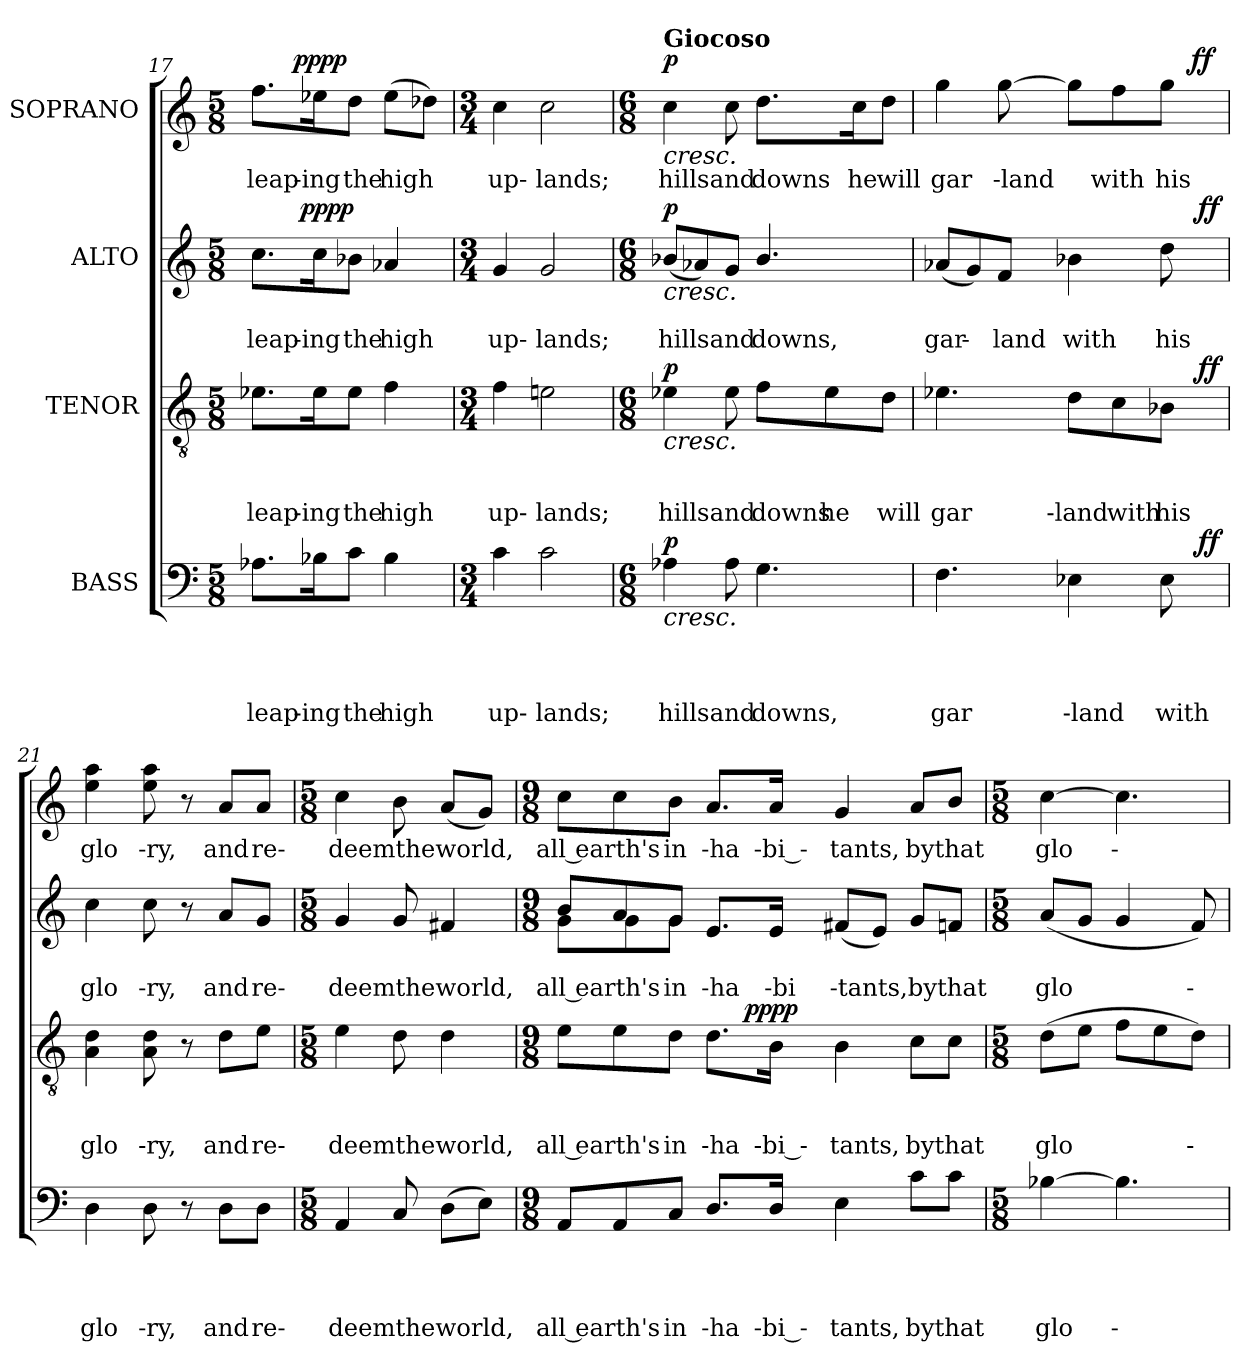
**kern	**text	**text	**text	**text	**dynam	**kern	**text	**text	**text	**dynam	**kern	**text	**text	**dynam	**kern	**text	**dynam
*part4	*part4	*part4	*part4	*part4	*part4	*part3	*part3	*part3	*part3	*part3	*part2	*part2	*part2	*part2	*part1	*part1	*part1
*staff4	*staff4	*staff4	*staff4	*staff4	*staff4	*staff3	*staff3	*staff3	*staff3	*staff3	*staff2	*staff2	*staff2	*staff2	*staff1	*staff1	*staff1
*I"BASS	*	*	*	*	*	*I"TENOR	*	*	*	*	*I"ALTO	*	*	*	*I"SOPRANO	*	*
*clefF4	*	*	*	*	*	*clefGv2	*	*	*	*	*clefG2	*	*	*	*clefG2	*	*
*k[]	*	*	*	*	*	*k[]	*	*	*	*	*k[]	*	*	*	*k[]	*	*
*C:	*	*	*	*	*	*C:	*	*	*	*	*C:	*	*	*	*C:	*	*
*M5/8	*	*	*	*	*	*M5/8	*	*	*	*	*M5/8	*	*	*	*M5/8	*	*
=17	=17	=17	=17	=17	=17	=17	=17	=17	=17	=17	=17	=17	=17	=17	=17	=17	=17
!	!	!	!	!LO:LY:b	!	!	!	!	!LO:LY:b	!	!	!	!LO:LY:b	!	!	!LO:LY:b	!
*	*	*	*	*	*	*	*	*	*	*	*^	*	*	*	*^	*	*
8.A-X\L	.	.	.	leap	.	8.e-X\L	.	.	leap	.	8.cc\L	8ryy	.	leap	.	8.ff\L	12..ryy	leap	.
.	.	.	.	.	.	.	.	.	.	.	.	32ryy	.	.	.	.	.	.	.
!	!	!	!	!	!	!	!	!	!	!	!	!	!	!	!	!	!	!	!LO:DY:b
.	.	.	.	.	.	.	.	.	.	.	.	.	.	.	.	.	3ryy	.	pppp
!	!	!	!	!	!	!	!	!	!	!	!	!	!	!	!LO:DY:b	!	!	!	!
.	.	.	.	.	.	.	.	.	.	.	.	4...ryy	.	.	pppp	.	.	.	.
!	!	!	!	!LO:LY:b:rj	!	!	!	!	!LO:LY:b:rj	!	!	!	!	!LO:LY:b:rj	!	!	!	!LO:LY:b:rj	!
16B-X\k	.	.	.	‐ing	.	16e-\k	.	.	‐ing	.	16cc\k	.	.	‐ing	.	16ee-X\k	.	‐ing	.
!	!	!	!	!LO:LY:b	!	!	!	!	!LO:LY:b	!	!	!	!	!LO:LY:b	!	!	!	!LO:LY:b	!
8c\J	.	.	.	the	.	8e-\J	.	.	the	.	8b-X\J	.	.	the	.	8dd\J	.	the	.
!	!	!	!	!LO:LY:b	!	!	!	!	!LO:LY:b	!	!	!	!	!LO:LY:b	!	!	!	!LO:LY:b	!
4B-\	.	.	.	high	.	4f\	.	.	high	.	4a-X/	.	.	high	.	(>8ee-\L	.	high	.
.	.	.	.	.	.	.	.	.	.	.	.	.	.	.	.	.	48ryy	.	.
.	.	.	.	.	.	.	.	.	.	.	.	.	.	.	.	8dd-X\J)	8ryy	.	.
*	*	*	*	*	*	*	*	*	*	*	*v	*v	*	*	*	*	*	*	*
*	*	*	*	*	*	*	*	*	*	*	*	*	*	*	*v	*v	*	*
=18	=18	=18	=18	=18	=18	=18	=18	=18	=18	=18	=18	=18	=18	=18	=18	=18	=18
*M3/4	*	*	*	*	*	*M3/4	*	*	*	*	*M3/4	*	*	*	*M3/4	*	*
*	*	*	*	*	*	*	*	*	*	*	*^	*	*	*	*^	*	*
!	!	!	!	!LO:LY:b	!	!	!	!	!LO:LY:b	!	!	!	!	!LO:LY:b	!	!	!	!LO:LY:b	!
*	*	*	*	*	*	*	*	*	*	*	*v	*v	*	*	*	*	*	*	*
*	*	*	*	*	*	*	*	*	*	*	*	*	*	*	*v	*v	*	*
4c\	.	.	.	up‐	.	4f\	.	.	up‐	.	4g/	.	up‐	.	4cc\	up‐	.
!	!	!	!	!LO:LY:b	!	!	!	!	!LO:LY:b	!	!	!	!LO:LY:b	!	!	!LO:LY:b	!
2c\	.	.	.	lands;	.	2en\	.	.	lands;	.	2g/	.	lands;	.	2cc\	lands;	.
!!LO:LB:g=z
=19	=19	=19	=19	=19	=19	=19	=19	=19	=19	=19	=19	=19	=19	=19	=19	=19	=19
*M6/8	*	*	*	*	*	*M6/8	*	*	*	*	*M6/8	*	*	*	*M6/8	*	*
!	!	!	!	!	!	!	!	!	!	!	!	!	!	!	!LO:TX:a:B:t=Giocoso	!	!
!	!	!	!	!LO:LY:b	!LO:HP:b	!	!	!	!LO:LY:b	!LO:HP:b	!	!	!LO:LY:b	!LO:HP:b	!	!LO:LY:b	!LO:HP:b
!	!	!	!	!	!LO:DY:n=1:a	!	!	!	!	!LO:DY:n=1:a	!	!	!	!LO:DY:n=1:a	!	!	!LO:DY:n=1:a
4A-X\	.	.	.	hills	< p	4e-X\	.	.	hills	< p	(<8b-X/L	.	hills	< p	4cc\	hills	< p
.	.	.	.	.	.	.	.	.	.	.	8a-X/)	.	.	.	.	.	.
!	!	!	!	!LO:LY:b	!	!	!	!	!LO:LY:b	!	!	!	!LO:LY:b	!	!	!LO:LY:b	!
8A-\	.	.	.	and	.	8e-\	.	.	and	.	8g/J	.	and	.	8cc\	and	.
!	!	!	!	!LO:LY:b	!	!	!	!	!LO:LY:b	!	!	!	!LO:LY:b	!	!	!LO:LY:b	!
4.G\	.	.	.	downs,	.	8f\L	.	.	downs	.	4.b-/	.	downs,	.	8.dd\L	downs	.
!	!	!	!	!	!	!	!	!	!LO:LY:b	!	!	!	!	!	!	!	!
.	.	.	.	.	.	8e-\	.	.	he	.	.	.	.	.	.	.	.
!	!	!	!	!	!	!	!	!	!	!	!	!	!	!	!	!LO:LY:b	!
.	.	.	.	.	.	.	.	.	.	.	.	.	.	.	16cc\k	he	.
!	!	!	!	!	!	!	!	!	!LO:LY:b	!	!	!	!	!	!	!LO:LY:b	!
.	.	.	.	.	.	8d\J	.	.	will	.	.	.	.	.	8dd\J	will	.
=20	=20	=20	=20	=20	=20	=20	=20	=20	=20	=20	=20	=20	=20	=20	=20	=20	=20
!	!	!	!	!LO:LY:b	!	!	!	!	!LO:LY:b	!	!	!	!LO:LY:b	!	!	!LO:LY:b	!
*^	*	*	*	*	*	*^	*	*	*	*	*^	*	*	*	*^	*	*
4.F\	2ryy	.	.	.	gar	.	4.e-X\	2ryy	.	.	gar	.	(<8a-X/L	2ryy	.	gar	.	4gg\	3%2ryy	gar	.
!	!	!	!	!	!	!	!	!	!	!	!	!	!	!	!	!LO:LY:b	!	!	!	!	!
.	.	.	.	.	.	.	.	.	.	.	.	.	8g/)	.	.	‐	.	.	.	.	.
!	!	!	!	!	!	!	!	!	!	!	!	!	!	!	!	!LO:LY:b	!	!	!	!LO:LY:b:rj	!
.	.	.	.	.	.	.	.	.	.	.	.	.	8f/J	.	.	land	.	[>8gg\	.	‐land	.
!	!	!	!	!	!LO:LY:b:rj	!	!	!	!	!	!LO:LY:b:rj	!	!	!	!	!LO:LY:b	!	!	!	!	!
4E-X\	.	.	.	.	‐land	.	8d\L	.	.	.	‐land	.	4b-X\	.	.	with	.	8gg\L]	.	.	.
!	!	!	!	!	!	!	!	!	!	!	!LO:LY:b	!	!	!	!	!	!	!	!	!LO:LY:b	!
.	8..ryy	.	.	.	.	.	8c\	8..ryy	.	.	with	.	.	8..ryy	.	.	.	8ff\	.	with	.
!	!	!	!	!	!LO:LY:b	!	!	!	!	!	!LO:LY:b	!	!	!	!	!LO:LY:b	!	!	!	!LO:LY:b	!
8E-\	.	.	.	.	with	.	8B-X\J	.	.	.	his	.	8dd\	.	.	his	.	8gg\J	.	his	.
.	.	.	.	.	.	.	.	.	.	.	.	.	.	.	.	.	.	.	24ryy	.	.
!	!	!	!	!	!	!	!	!	!	!	!	!	!	!	!	!	!	!	!	!	!LO:DY:a
.	.	.	.	.	.	.	.	.	.	.	.	.	.	.	.	.	.	.	24ryy	.	ff
!	!	!	!	!	!	!LO:DY:a	!	!	!	!	!	!LO:DY:a	!	!	!	!	!LO:DY:a	!	!	!	!
.	32ryy	.	.	.	.	ff	.	32ryy	.	.	.	ff	.	32ryy	.	.	ff	.	.	.	.
.	.	.	.	.	.	[	.	.	.	.	.	[	.	.	.	.	[	.	.	.	[
=21	=21	=21	=21	=21	=21	=21	=21	=21	=21	=21	=21	=21	=21	=21	=21	=21	=21	=21	=21	=21	=21
!	!	!	!	!	!LO:LY:b	!	!	!	!	!	!LO:LY:b	!	!	!	!	!LO:LY:b	!	!	!	!LO:LY:b	!
*v	*v	*	*	*	*	*	*	*	*	*	*	*	*v	*v	*	*	*	*v	*v	*	*
*	*	*	*	*	*	*v	*v	*	*	*	*	*	*	*	*	*	*	*
4D\	.	.	.	glo	.	4A\ 4d\	.	.	glo	.	4cc\	.	glo	.	4ee\ 4aa\	glo	.
!	!	!	!	!LO:LY:b:rj	!	!	!	!	!LO:LY:b:rj	!	!	!	!LO:LY:b:rj	!	!	!LO:LY:b:rj	!
8D\	.	.	.	‐ry,	.	8A\ 8d\	.	.	‐ry,	.	8cc\	.	‐ry,	.	8ee\ 8aa\	‐ry,	.
8r	.	.	.	.	.	8r	.	.	.	.	8r	.	.	.	8r	.	.
!	!	!	!	!LO:LY:b	!	!	!	!	!LO:LY:b	!	!	!	!LO:LY:b	!	!	!LO:LY:b	!
8D\L	.	.	.	and	.	8d\L	.	.	and	.	8a/L	.	and	.	8a/L	and	.
!	!	!	!	!LO:LY:b	!	!	!	!	!LO:LY:b	!	!	!	!LO:LY:b	!	!	!LO:LY:b	!
8D\J	.	.	.	re‐	.	8e\J	.	.	re‐	.	8g/J	.	re‐	.	8a/J	re‐	.
!!LO:LB:g=z
=22	=22	=22	=22	=22	=22	=22	=22	=22	=22	=22	=22	=22	=22	=22	=22	=22	=22
*M5/8	*	*	*	*	*	*M5/8	*	*	*	*	*M5/8	*	*	*	*M5/8	*	*
!	!	!	!	!LO:LY:b	!	!	!	!	!LO:LY:b	!	!	!	!LO:LY:b	!	!	!LO:LY:b	!
4AA/	.	.	.	deemthe	.	4e\	.	.	deemthe	.	4g/	.	deemthe	.	4cc\	deemthe	.
8C/	.	.	.	.	.	8d\	.	.	.	.	8g/	.	.	.	8b\	.	.
!	!	!	!	!LO:LY:b	!	!	!	!	!LO:LY:b	!	!	!	!LO:LY:b	!	!	!LO:LY:b	!
(>8D\L	.	.	.	world,	.	4d\	.	.	world,	.	4f#X/	.	world,	.	(<8a/L	world,	.
8E\J)	.	.	.	.	.	.	.	.	.	.	.	.	.	.	8g/J)	.	.
=23	=23	=23	=23	=23	=23	=23	=23	=23	=23	=23	=23	=23	=23	=23	=23	=23	=23
*M9/8	*	*	*	*	*	*M9/8	*	*	*	*	*M9/8	*	*	*	*M9/8	*	*
!	!	!	!	!LO:LY:b	!	!	!	!	!LO:LY:b	!	!	!	!LO:LY:b	!	!	!LO:LY:b	!
*	*	*	*	*	*	*^	*	*	*	*	*^	*	*	*	*	*	*
8AA/L	.	.	.	all earth's	.	8e\L	2ryy	.	.	all earth's	.	8b/L	8g\L	.	all earth's	.	8cc\L	all earth's	.
8AA/	.	.	.	.	.	8e\	.	.	.	.	.	8a/	8g\	.	.	.	8cc\	.	.
!	!	!	!	!LO:LY:b	!	!	!	!	!	!LO:LY:b	!	!	!	!	!LO:LY:b	!	!	!LO:LY:b	!
8C/J	.	.	.	in	.	8d\J	.	.	.	in	.	8g/J	8g\J	.	in	.	8b\J	in	.
!	!	!	!	!LO:LY:b:rj	!	!	!	!	!	!LO:LY:b:rj	!	!	!	!	!LO:LY:b:rj	!	!	!LO:LY:b:rj	!
8.D/L	.	.	.	‐ha	.	8.d\L	.	.	.	‐ha	.	8.e/L	2.ryy	.	‐ha	.	8.a/L	‐ha	.
!	!	!	!	!	!	!	!	!	!	!	!LO:DY:b	!	!	!	!	!	!	!	!
.	.	.	.	.	.	.	2ryy	.	.	.	pppp	.	.	.	.	.	.	.	.
!	!	!	!	!LO:LY:b:rj	!	!	!	!	!	!LO:LY:b:rj	!	!	!	!	!LO:LY:b:rj	!	!	!LO:LY:b:rj	!
16D/Jk	.	.	.	‐bi ‐	.	16B\Jk	.	.	.	‐bi ‐	.	16e/Jk	.	.	‐bi	.	16a/Jk	‐bi ‐	.
!	!	!	!	!LO:LY:b	!	!	!	!	!	!LO:LY:b	!	!	!	!	!LO:LY:b:rj	!	!	!LO:LY:b	!
4E\	.	.	.	tants,	.	4B\	.	.	.	tants,	.	(<8f#X/L	.	.	‐tants,bythat	.	4g/	tants,	.
.	.	.	.	.	.	.	.	.	.	.	.	8e/J)	.	.	.	.	.	.	.
!	!	!	!	!LO:LY:b	!	!	!	!	!	!LO:LY:b	!	!	!	!	!	!	!	!LO:LY:b	!
8c\L	.	.	.	bythat	.	8c\L	.	.	.	bythat	.	8g/L	.	.	.	.	8a/L	bythat	.
8c\J	.	.	.	.	.	8c\J	8ryy	.	.	.	.	8fn/J	.	.	.	.	8b/J	.	.
*	*	*	*	*	*	*v	*v	*	*	*	*	*	*	*	*	*	*	*	*
*	*	*	*	*	*	*	*	*	*	*	*v	*v	*	*	*	*	*	*
=24	=24	=24	=24	=24	=24	=24	=24	=24	=24	=24	=24	=24	=24	=24	=24	=24	=24
*M5/8	*	*	*	*	*	*M5/8	*	*	*	*	*M5/8	*	*	*	*M5/8	*	*
*	*	*	*	*	*	*^	*	*	*	*	*	*	*	*	*	*	*
!	!	!	!	!LO:LY:b	!	!	!	!	!	!LO:LY:b	!	!	!	!LO:LY:b	!	!	!LO:LY:b	!
*	*	*	*	*	*	*v	*v	*	*	*	*	*	*	*	*	*	*	*
[>4B-X\	.	.	.	glo	.	(>8d\L	.	.	glo	.	(<8a/L	.	glo	.	[>4cc\	glo	.
.	.	.	.	.	.	8e\J	.	.	.	.	8g/J	.	.	.	.	.	.
!	!	!	!	!LO:LY:b	!	!	!	!	!	!	!	!	!	!	!	!LO:LY:b	!
4.B-\]	.	.	.	‐	.	8f\L	.	.	.	.	4g/	.	.	.	4.cc\]	‐	.
.	.	.	.	.	.	8e\	.	.	.	.	.	.	.	.	.	.	.
!	!	!	!	!	!	!	!	!	!LO:LY:b:rj	!	!	!	!LO:LY:b:rj	!	!	!	!
.	.	.	.	.	.	8d\J)	.	.	‐	.	8f/)	.	‐	.	.	.	.
=	=	=	=	=	=	=	=	=	=	=	=	=	=	=	=	=	=
*-	*-	*-	*-	*-	*-	*-	*-	*-	*-	*-	*-	*-	*-	*-	*-	*-	*-
